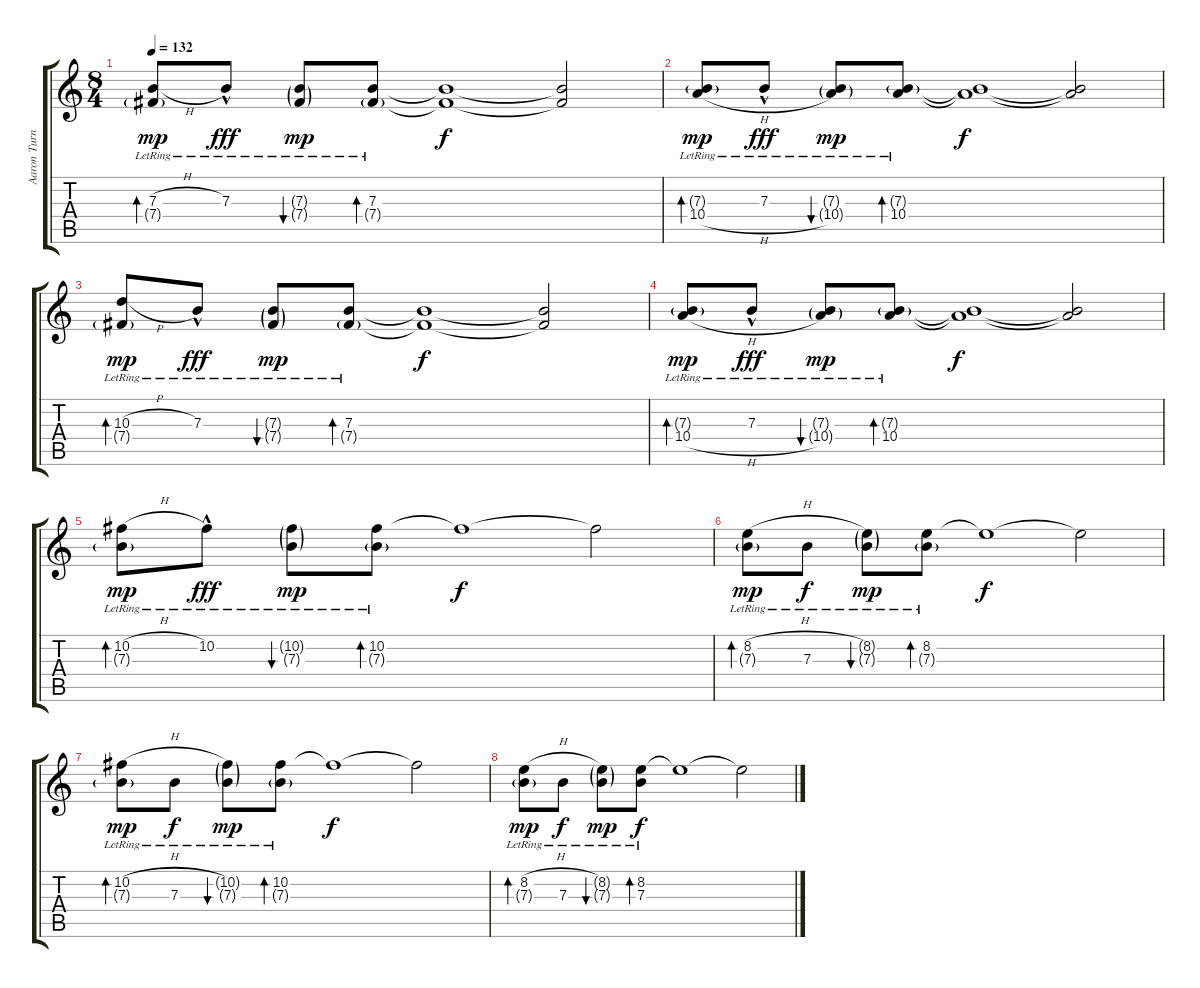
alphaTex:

\track ("Aaron Turner" "Aaron Turn") {instrument electricguitarclean}
\staff {score tabs}
\tuning (Db4 Ab3 E3 B2 Gb2 B1) {hide}
\ts (8 4)
\tempo 132
\clef g2
\ks c
(7.3{h lr} 7.4{g lr}).8{bd 240 dy mp} 7.3{hac lr}.8{dy fff} (7.3{g lr} 7.4{g lr}).8{bu 240 dy mp} (7.3{lr} 7.4{g lr}).8{bd 240} (7.3{t} 7.4{t}).1{dy f} (7.3{t} 7.4{t}).2 |
(7.3{g lr} 10.4{h lr}).8{bd 240 dy mp} 7.3{hac lr}.8{dy fff} (7.3{g lr} 10.4{g lr}).8{bu 240 dy mp} (7.3{g lr} 10.4{lr}).8{bd 240} (7.3{t} 10.4{t}).1{dy f} (7.3{t} 10.4{t}).2 |
(10.3{h lr} 7.4{g lr}).8{bd 240 dy mp} 7.3{hac lr}.8{dy fff} (7.3{g lr} 7.4{g lr}).8{bu 240 dy mp} (7.3{lr} 7.4{g lr}).8{bd 240} (7.3{t} 7.4{t}).1{dy f} (7.3{t} 7.4{t}).2 |
(7.3{g lr} 10.4{h lr}).8{bd 240 dy mp} 7.3{hac lr}.8{dy fff} (7.3{g lr} 10.4{g lr}).8{bu 240 dy mp} (7.3{g lr} 10.4{lr}).8{bd 240} (7.3{t} 10.4{t}).1{dy f} (7.3{t} 10.4{t}).2 |
(10.2{h lr} 7.3{g lr}).8{bd 240 dy mp} 10.2{hac lr}.8{dy fff} (10.2{g lr} 7.3{g lr}).8{bu 240 dy mp} (10.2{lr} 7.3{g lr}).8{bd 240} 10.2{t}.1{dy f} 10.2{t}.2 |
(8.2{h lr} 7.3{g lr}).8{bd 240 dy mp} 7.3{lr}.8{dy f} (8.2{g lr} 7.3{g lr}).8{bu 240 dy mp} (8.2{lr} 7.3{g lr}).8{bd 240} 8.2{t}.1{dy f} 8.2{t}.2 |
(10.2{h lr} 7.3{g lr}).8{bd 240 dy mp} 7.3{lr}.8{dy f} (10.2{g lr} 7.3{g lr}).8{bu 240 dy mp} (10.2{lr} 7.3{g lr}).8{bd 240} 10.2{t}.1{dy f} 10.2{t}.2 |
(8.2{h lr} 7.3{g lr}).8{bd 240 dy mp} 7.3{lr}.8{dy f} (8.2{g lr} 7.3{g lr}).8{bu 240 dy mp} (8.2{lr} 7.3{lr}).8{bd 240 dy f} 8.2{t}.1 8.2{t}.2
